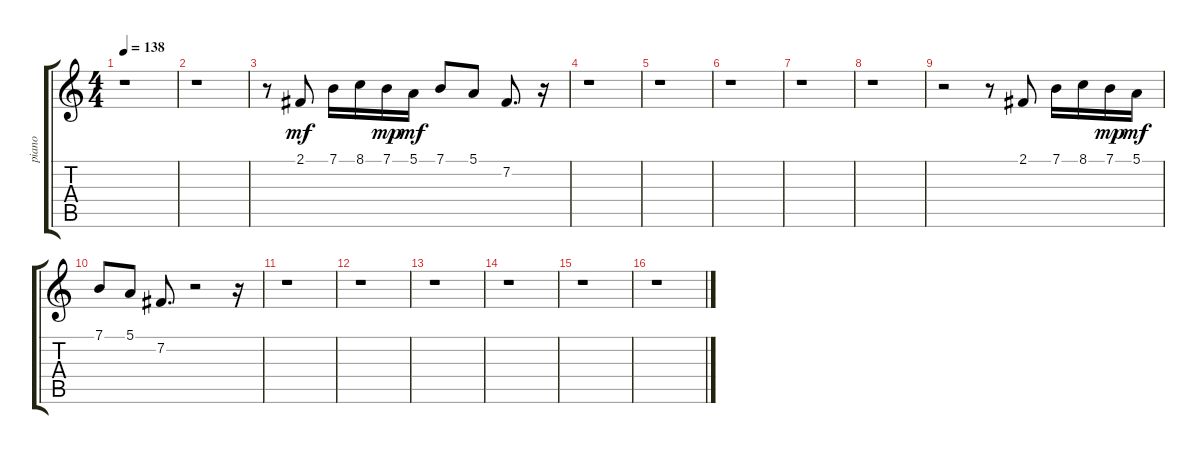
\track ("piano   " "piano   ") {instrument brightacousticpiano}
\staff {score tabs}
\tuning (E4 B3 G3 D3 A2 E2) {hide}
\ts (4 4)
\tempo 138
\clef g2
\ks c
r.1{dy mp} |
r.1 |
r.8 2.1.8{dy mf} 7.1.16 8.1.16 7.1.16{dy mp} 5.1.16{dy mf} 7.1.8 5.1.8 7.2.8{d} r.16 |
r.1 |
r.1 |
r.1 |
r.1 |
r.1 |
r.2 r.8 2.1.8 7.1.16 8.1.16 7.1.16{dy mp} 5.1.16{dy mf} |
7.1.8 5.1.8 7.2.8{d} r.2 r.16 |
r.1 |
r.1 |
r.1 |
r.1 |
r.1 |
r.1
